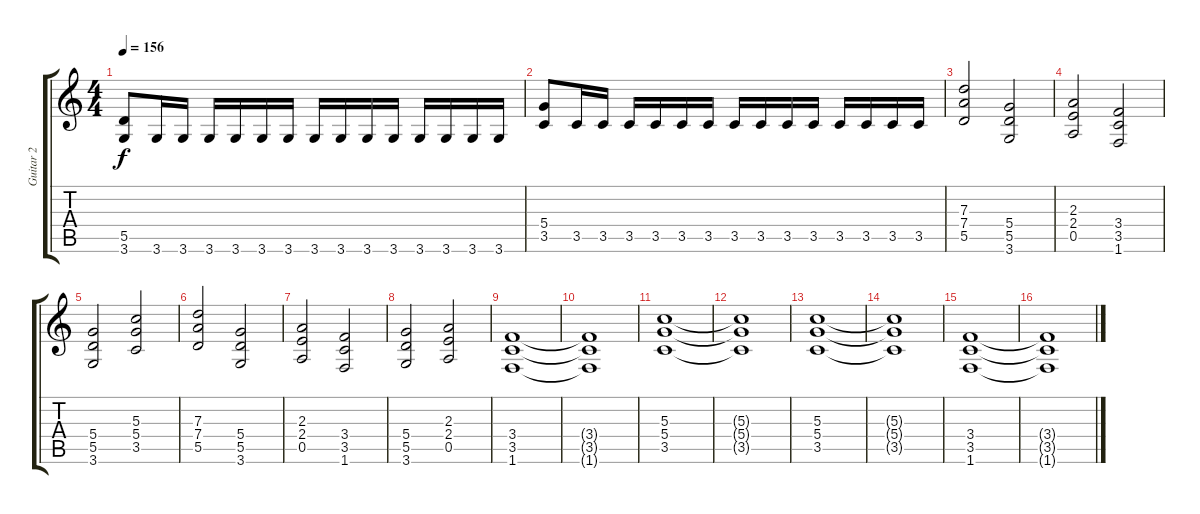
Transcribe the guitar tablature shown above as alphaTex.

\track ("Guitar 2" "Guitar 2") {instrument distortionguitar}
\staff {score tabs}
\tuning (E4 B3 G3 D3 A2 E2) {hide}
\ts (4 4)
\tempo 156
\clef g2
\ks c
(5.5 3.6).8{dy f} 3.6.16 3.6.16 3.6.16 3.6.16 3.6.16 3.6.16 3.6.16 3.6.16 3.6.16 3.6.16 3.6.16 3.6.16 3.6.16 3.6.16 |
(5.4 3.5).8 3.5.16 3.5.16 3.5.16 3.5.16 3.5.16 3.5.16 3.5.16 3.5.16 3.5.16 3.5.16 3.5.16 3.5.16 3.5.16 3.5.16 |
\section ("" "")
(7.3 7.4 5.5).2 (5.4 5.5 3.6).2 |
(2.3 2.4 0.5).2 (3.4 3.5 1.6).2 |
(5.4 5.5 3.6).2 (5.3 5.4 3.5).2 |
(7.3 7.4 5.5).2 (5.4 5.5 3.6).2 |
(2.3 2.4 0.5).2 (3.4 3.5 1.6).2 |
(5.4 5.5 3.6).2 (2.3 2.4 0.5).2 |
\section ("" "")
(3.4 3.5 1.6).1 |
(3.4{t} 3.5{t} 1.6{t}).1 |
(5.3 5.4 3.5).1 |
(5.3{t} 5.4{t} 3.5{t}).1 |
(5.3 5.4 3.5).1 |
(5.3{t} 5.4{t} 3.5{t}).1 |
(3.4 3.5 1.6).1 |
(3.4{t} 3.5{t} 1.6{t}).1
